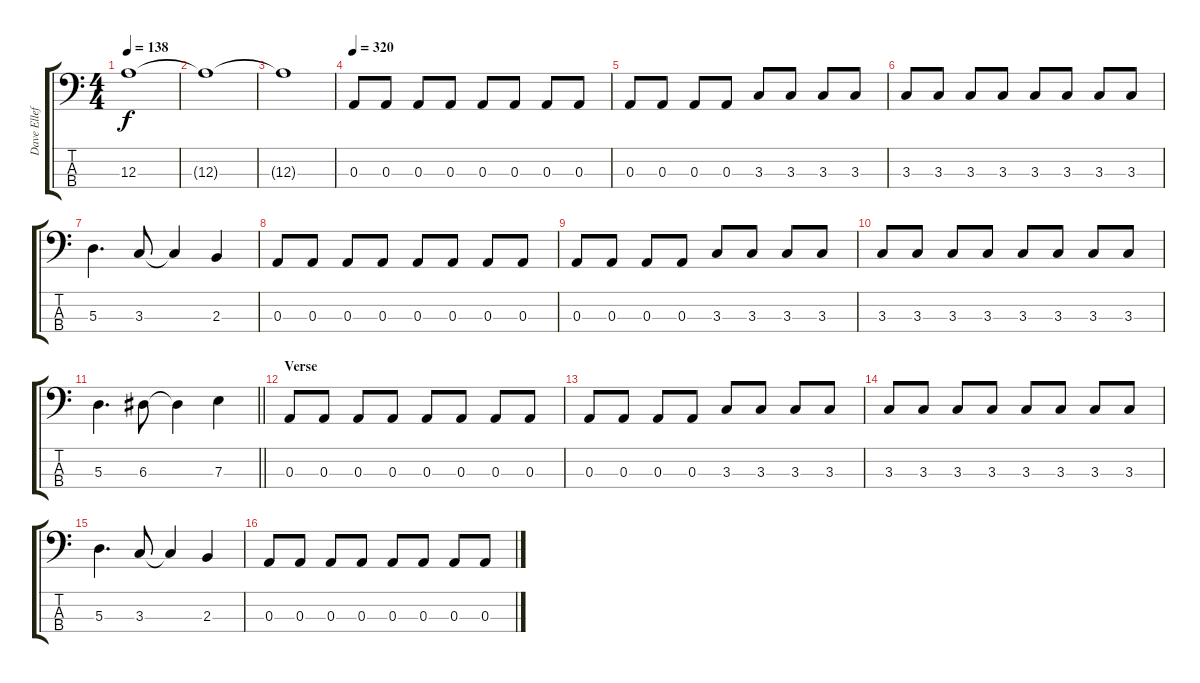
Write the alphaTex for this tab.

\track ("Dave Ellefson" "Dave Ellef") {instrument electricbasspick}
\staff {score tabs}
\tuning (G2 D2 A1 E1) {hide}
\ts (4 4)
\tempo 138
\clef f4
\ks c
12.3{t}.1{dy f} |
12.3{t}.1 |
12.3{t}.1 |
\tempo 320
0.3.8 0.3.8 0.3.8 0.3.8 0.3.8 0.3.8 0.3.8 0.3.8 |
0.3.8 0.3.8 0.3.8 0.3.8 3.3.8 3.3.8 3.3.8 3.3.8 |
3.3.8 3.3.8 3.3.8 3.3.8 3.3.8 3.3.8 3.3.8 3.3.8 |
5.3.4{d} 3.3.8 3.3{t}.4 2.3.4 |
0.3.8 0.3.8 0.3.8 0.3.8 0.3.8 0.3.8 0.3.8 0.3.8 |
0.3.8 0.3.8 0.3.8 0.3.8 3.3.8 3.3.8 3.3.8 3.3.8 |
3.3.8 3.3.8 3.3.8 3.3.8 3.3.8 3.3.8 3.3.8 3.3.8 |
\barLineRight lightlight
5.3.4{d} 6.3.8 6.3{t}.4 7.3.4 |
\section ("" "Verse")
0.3.8 0.3.8 0.3.8 0.3.8 0.3.8 0.3.8 0.3.8 0.3.8 |
0.3.8 0.3.8 0.3.8 0.3.8 3.3.8 3.3.8 3.3.8 3.3.8 |
3.3.8 3.3.8 3.3.8 3.3.8 3.3.8 3.3.8 3.3.8 3.3.8 |
5.3.4{d} 3.3.8 3.3{t}.4 2.3.4 |
0.3.8 0.3.8 0.3.8 0.3.8 0.3.8 0.3.8 0.3.8 0.3.8
